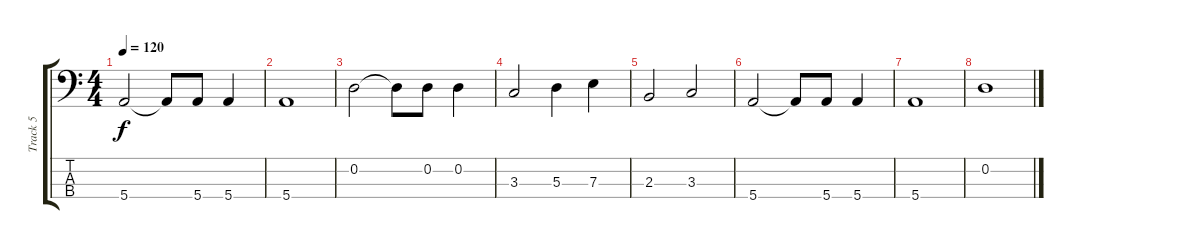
\track ("Track 5" "Track 5") {instrument acousticguitarsteel}
\staff {score tabs}
\tuning (G2 D2 A1 E1) {hide}
\ts (4 4)
\tempo 120
\clef f4
\ks c
5.4.2{dy f} 5.4{t}.8 5.4.8 5.4.4 |
5.4.1 |
0.2.2 0.2{t}.8 0.2.8 0.2.4 |
3.3.2 5.3.4 7.3.4 |
2.3.2 3.3.2 |
5.4.2 5.4{t}.8 5.4.8 5.4.4 |
5.4.1 |
0.2.1
